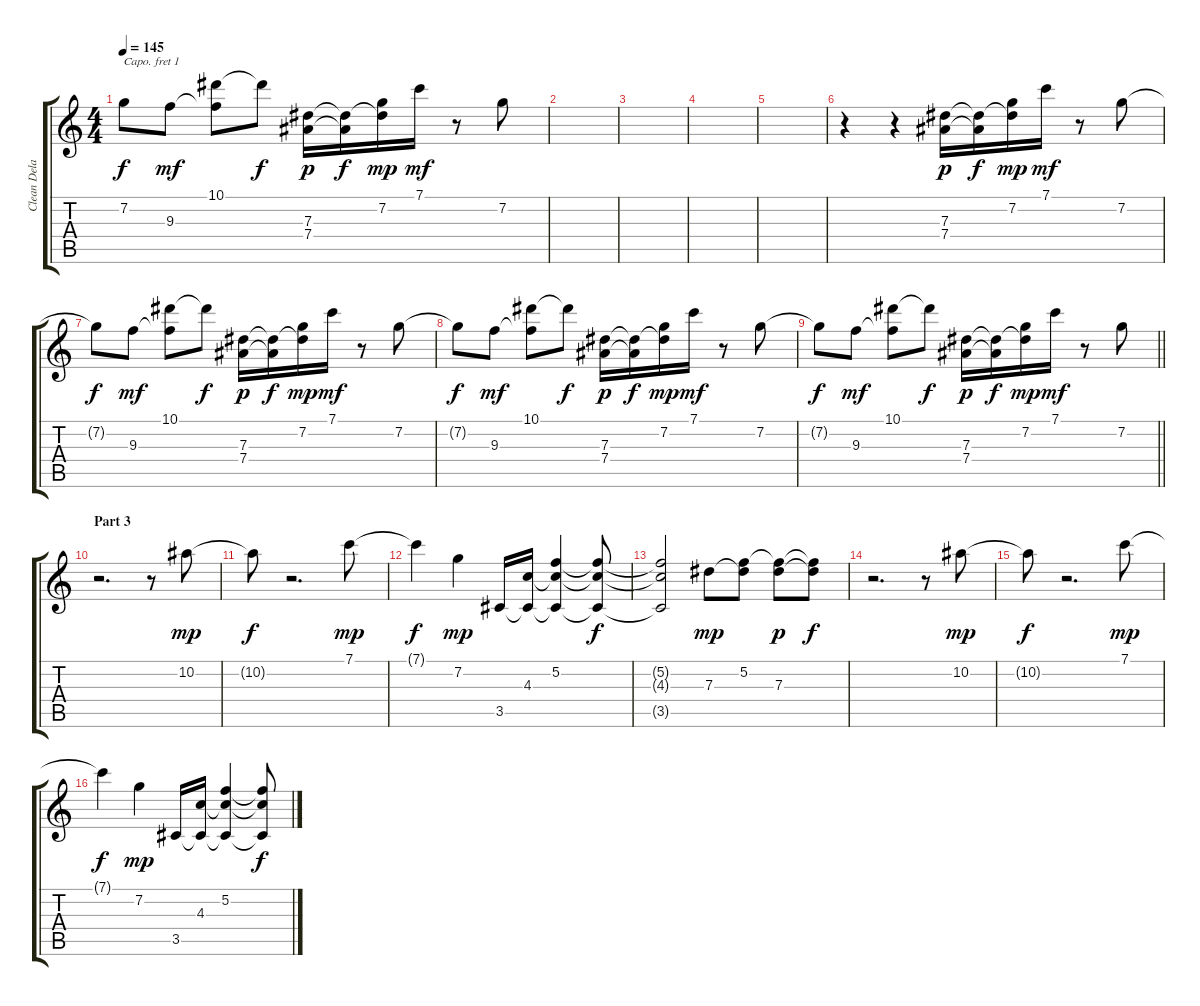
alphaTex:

\track ("Clean Delay 2" "Clean Dela") {instrument electricguitarclean}
\staff {score tabs}
\capo 1
\tuning (E4 B3 G3 D3 A2 E2) {hide}
\ts (4 4)
\tempo 145
\clef g2
\ks c
7.2{t}.8{dy f} 9.3.8{dy mf} (10.1 9.3{t}).8 10.1{t}.8{dy f} (7.3 7.4).16{dy p} (7.3{t} 7.4{t}).16{dy f} (7.2 7.3{t}).16{dy mp} 7.1.16{dy mf} r.8 7.2.8 |
|
|
|
|
r.4 r.4 (7.3 7.4).16{dy p} (7.3{t} 7.4{t}).16{dy f} (7.2 7.3{t}).16{dy mp} 7.1.16{dy mf} r.8 7.2.8 |
7.2{t}.8{dy f} 9.3.8{dy mf} (10.1 9.3{t}).8 10.1{t}.8{dy f} (7.3 7.4).16{dy p} (7.3{t} 7.4{t}).16{dy f} (7.2 7.3{t}).16{dy mp} 7.1.16{dy mf} r.8 7.2.8 |
7.2{t}.8{dy f} 9.3.8{dy mf} (10.1 9.3{t}).8 10.1{t}.8{dy f} (7.3 7.4).16{dy p} (7.3{t} 7.4{t}).16{dy f} (7.2 7.3{t}).16{dy mp} 7.1.16{dy mf} r.8 7.2.8 |
\barLineRight lightlight
7.2{t}.8{dy f} 9.3.8{dy mf} (10.1 9.3{t}).8 10.1{t}.8{dy f} (7.3 7.4).16{dy p} (7.3{t} 7.4{t}).16{dy f} (7.2 7.3{t}).16{dy mp} 7.1.16{dy mf} r.8 7.2.8 |
\section ("" "Part 3")
r.2{d} r.8 10.2.8{dy mp} |
10.2{t}.8{dy f} r.2{d} 7.1.8{dy mp} |
7.1{t}.4{dy f} 7.2.4{dy mp} 3.5.16 (4.3 3.5{t}).16 (5.2 4.3{t} 3.5{t}).4 (5.2{t} 4.3{t} 3.5{t}).8{dy f} |
(5.2{t} 4.3{t} 3.5{t}).2 7.3.8{dy mp} (5.2 7.3{t}).8 (5.2{t} 7.3).8{dy p} (5.2{t} 7.3{t}).8{dy f} |
r.2{d} r.8 10.2.8{dy mp} |
10.2{t}.8{dy f} r.2{d} 7.1.8{dy mp} |
7.1{t}.4{dy f} 7.2.4{dy mp} 3.5.16 (4.3 3.5{t}).16 (5.2 4.3{t} 3.5{t}).4 (5.2{t} 4.3{t} 3.5{t}).8{dy f}
